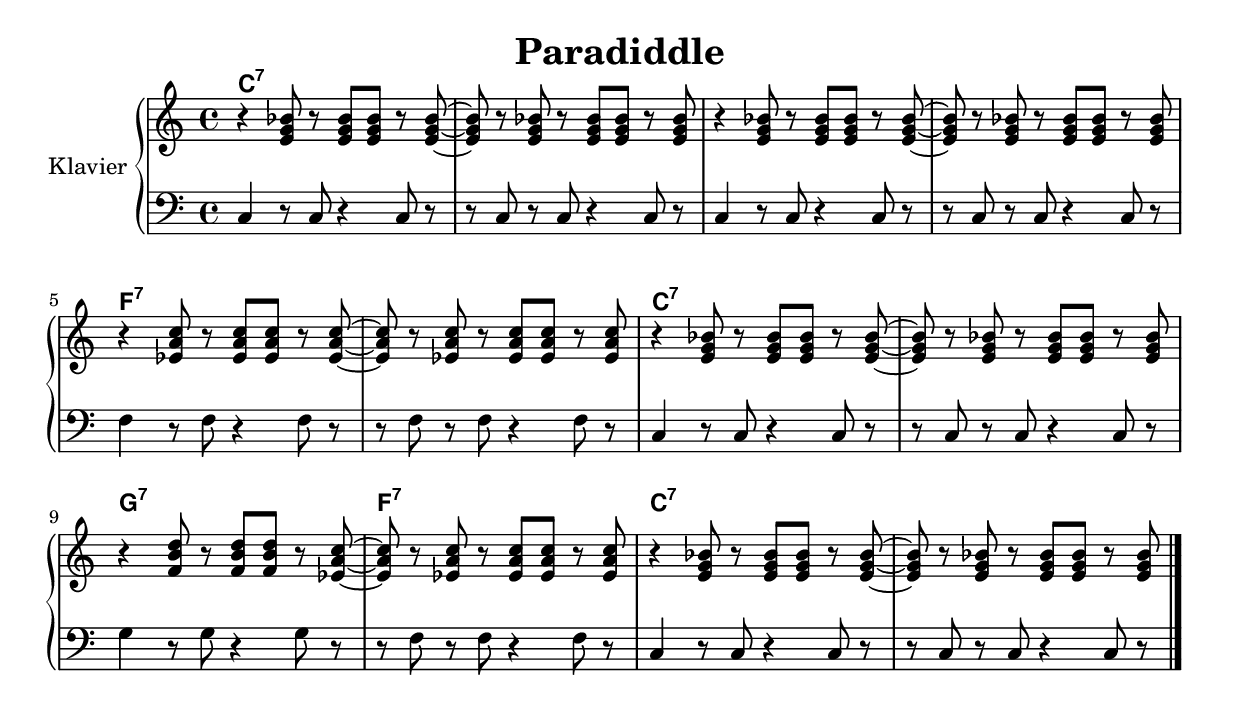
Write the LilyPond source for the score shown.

\version "2.18.2"
\include "deutsch.ly"

\header {
  title = "Paradiddle"
}

global = {
  \key c \major
  \time 4/4
}

right = \relative c' {
  \global
  r4 <e g b> 8 r8 <e g b> <e g b> r8 <e g b>~|
  <e g b> r8 <e g b> r8 <e g b> <e g b> r <e g b>|
  r4 <e g b> 8 r8 <e g b> <e g b> r8 <e g b>~|
  <e g b> r8 <e g b> r8 <e g b> <e g b> r <e g b>|
  
  r4 <es a c> 8 r8 <es a c> <es a c> r8 <es a c>~|
  <es a c> r8 <es a c> r8 <es a c> <es a c> r <es a c>|
  r4 <e g b> 8 r8 <e g b> <e g b> r8 <e g b>~|
  <e g b> r8 <e g b> r8 <e g b> <e g b> r <e g b>|
  
  r4 <f h d> 8 r8 <f h d> <f h d> r8 <es a c>~|
  <es a c> r8 <es a c> r8 <es a c> <es a c> r <es a c>|
  r4 <e g b> 8 r8 <e g b> <e g b> r8 <e g b>~|
  <e g b> r8 <e g b> r8 <e g b> <e g b> r <e g b>|\bar"|."
  
}

left = \relative c {
  \global
  % Die Noten folgen hier.
  c4 r8 c r4 c8 r |
  r c r c r4 c8 r|
  c4 r8 c r4 c8 r |
  r c r c r4 c8 r|
  
   f4 r8 f r4 f8 r |
  r f r f r4 f8 r|
  c4 r8 c r4 c8 r |
  r c r c r4 c8 r|
  
   g'4 r8 g r4 g8 r |
  r f r f r4 f8 r|
  c4 r8 c r4 c8 r |
  r c r c r4 c8 r|
  
  
}

\score {
  
  <<
    \new ChordNames{
       \germanChords 
      \set majorSevenSymbol = \markup { maj7 }
       \set chordNameLowercaseMinor = ##t
         \set chordChanges = ##t %only display changes
       \chordmode{ 
          \override ChordName   #'font-size = #0.5
           \override ChordName #'font-series =#'bold
          \override VerticalAxisGroup #'nonstaff-relatedstaff-spacing #'padding = #0.5
          c1:7 c:7 c:7 c:7
          f:7 f:7 c:7 c:7
          g:7 f:7 c:7 c:7
       }
    }
  
  
  \new PianoStaff \with {
    instrumentName = "Klavier"
  } <<
    \new Staff = "right" \with {
      midiInstrument = "acoustic grand"
    } \right
    \new Staff = "left" \with {
      midiInstrument = "acoustic grand"
    } { \clef bass \left }
  >>
  
  >>
  \layout { }
  \midi {
    \tempo 4=100
  }
}
